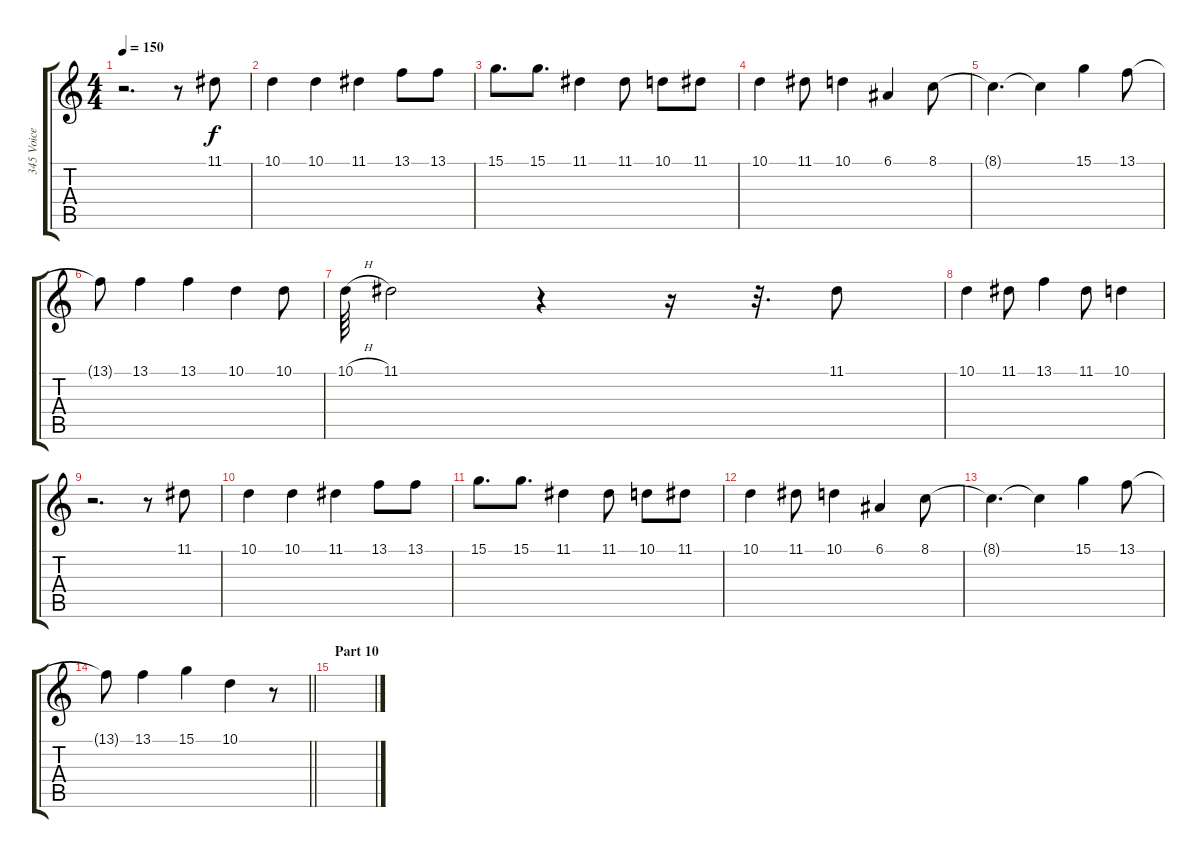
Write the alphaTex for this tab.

\track ("345 Voice" "345 Voice") {instrument lead6voice}
\staff {score tabs}
\tuning (E4 B3 G3 D3 A2 E2) {hide}
\ts (4 4)
\tempo 150
\clef g2
\ks c
r.2{d dy f} r.8 11.1.8 |
10.1.4 10.1.4 11.1.4 13.1.8 13.1.8 |
15.1.8{d} 15.1.8{d} 11.1.4 11.1.8 10.1.8 11.1.8 |
10.1.4 11.1.8 10.1.4 6.1.4 8.1.8 |
8.1{t}.4{d} 8.1{t}.4 15.1.4 13.1.8 |
13.1{t}.8 13.1.4 13.1.4 10.1.4 10.1.8 |
10.1{h}.64 11.1.2 r.4 r.16 r.32{d} 11.1.8 |
10.1.4 11.1.8 13.1.4 11.1.8 10.1.4 |
r.2{d} r.8 11.1.8 |
10.1.4 10.1.4 11.1.4 13.1.8 13.1.8 |
15.1.8{d} 15.1.8{d} 11.1.4 11.1.8 10.1.8 11.1.8 |
10.1.4 11.1.8 10.1.4 6.1.4 8.1.8 |
8.1{t}.4{d} 8.1{t}.4 15.1.4 13.1.8 |
\barLineRight lightlight
13.1{t}.8 13.1.4 15.1.4 10.1.4 r.8 |
\section ("" "Part 10")
